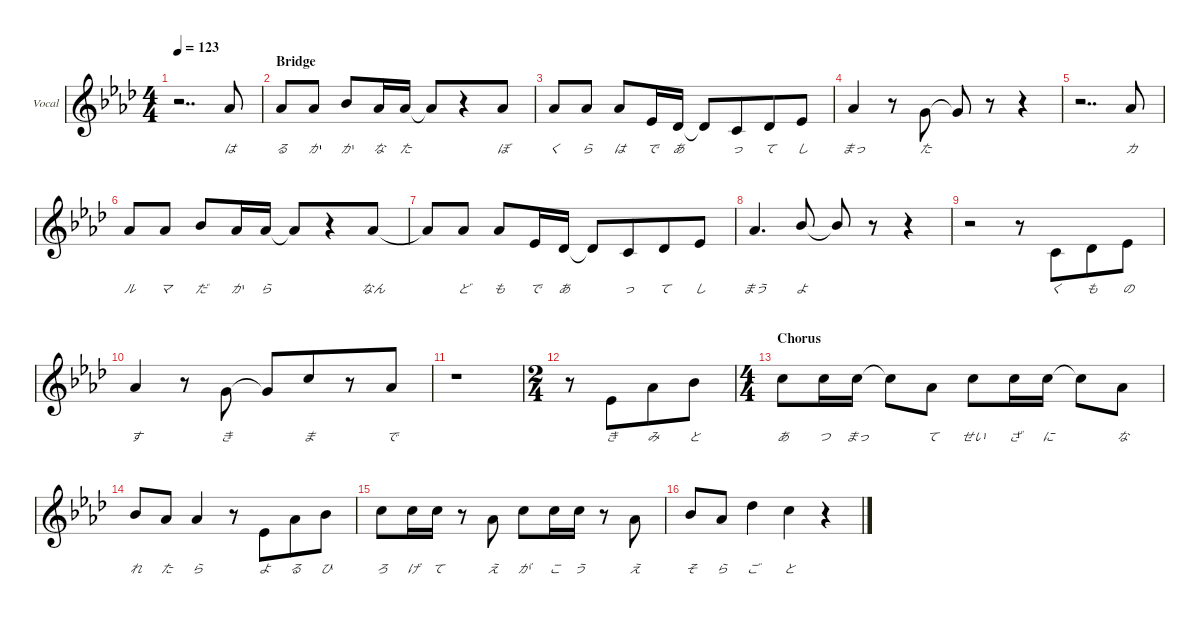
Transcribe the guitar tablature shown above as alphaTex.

\defaultSystemsLayout 4
\hideDynamics
\bracketExtendMode nobrackets
\firstSystemTrackNameOrientation horizontal
\track ("Vocal" "Vocal") {defaultSystemsLayout 4 mute instrument lead7fifths}
\staff {score}
\tuning (E4 B3 G3 D3 A2 E2)
\ts (4 4)
\tempo 123
\clef g2
\scale
0.232697
\ks ab
r.2{dd dy f beam Down} 4.1{acc b}.8{lyrics (0 "は") lyrics (1 "") lyrics (2 "") lyrics (3 "") lyrics (4 "") beam Up} |
\section ("" "Bridge")
\scale
0.300803 4.1{acc b}.8{lyrics (0 "る") lyrics (1 "") lyrics (2 "") lyrics (3 "") lyrics (4 "") beam Up} 4.1{acc b}.8{lyrics (0 "か") lyrics (1 "") lyrics (2 "") lyrics (3 "") lyrics (4 "") beam Up} 6.1{acc b}.8{lyrics (0 "か") lyrics (1 "") lyrics (2 "") lyrics (3 "") lyrics (4 "") beam Up} 4.1{acc b}.16{lyrics (0 "な") lyrics (1 "") lyrics (2 "") lyrics (3 "") lyrics (4 "") beam Up} 4.1{acc b}.16{lyrics (0 "た") lyrics (1 "") lyrics (2 "") lyrics (3 "") lyrics (4 "") beam Up} 4.1{t acc b}.8{beam Up beam merge} r.4{beam Down beam merge} 4.1{acc b}.8{lyrics (0 "ぼ") lyrics (1 "") lyrics (2 "") lyrics (3 "") lyrics (4 "") beam Up} |
\scale
0.23446 4.1{acc b}.8{lyrics (0 "く") lyrics (1 "") lyrics (2 "") lyrics (3 "") lyrics (4 "") beam Up} 4.1{acc b}.8{lyrics (0 "ら") lyrics (1 "") lyrics (2 "") lyrics (3 "") lyrics (4 "") beam Up} 4.1{acc b}.8{lyrics (0 "は") lyrics (1 "") lyrics (2 "") lyrics (3 "") lyrics (4 "") beam Up} 4.2{acc b}.16{lyrics (0 "で") lyrics (1 "") lyrics (2 "") lyrics (3 "") lyrics (4 "") beam Up} 2.2{acc b}.16{lyrics (0 "あ") lyrics (1 "") lyrics (2 "") lyrics (3 "") lyrics (4 "") beam Up} 2.2{t acc b}.8{beam Up beam merge} 1.2{acc forcenatural}.8{lyrics (0 "っ") lyrics (1 "") lyrics (2 "") lyrics (3 "") lyrics (4 "") beam Up beam merge} 2.2{acc b}.8{lyrics (0 "て") lyrics (1 "") lyrics (2 "") lyrics (3 "") lyrics (4 "") beam Up beam merge} 4.2{acc b}.8{lyrics (0 "し") lyrics (1 "") lyrics (2 "") lyrics (3 "") lyrics (4 "") beam Up} |
\scale
0.232039 4.1{acc b}.4{lyrics (0 "まっ") lyrics (1 "") lyrics (2 "") lyrics (3 "") lyrics (4 "") beam Up} r.8{beam Down} 3.1{acc forcenatural}.8{lyrics (0 "た") lyrics (1 "") lyrics (2 "") lyrics (3 "") lyrics (4 "") beam Up} 3.1{t acc forcenatural}.8{beam Up} r.8{beam Down} r.4{beam Down} |
\scale
0.232698 r.2{dd beam Down} 4.1{acc b}.8{lyrics (0 "カ") lyrics (1 "") lyrics (2 "") lyrics (3 "") lyrics (4 "") beam Up} |
\scale
0.300803 4.1{acc b}.8{lyrics (0 "ル") lyrics (1 "") lyrics (2 "") lyrics (3 "") lyrics (4 "") beam Up} 4.1{acc b}.8{lyrics (0 "マ") lyrics (1 "") lyrics (2 "") lyrics (3 "") lyrics (4 "") beam Up} 6.1{acc b}.8{lyrics (0 "だ") lyrics (1 "") lyrics (2 "") lyrics (3 "") lyrics (4 "") beam Up} 4.1{acc b}.16{lyrics (0 "か") lyrics (1 "") lyrics (2 "") lyrics (3 "") lyrics (4 "") beam Up} 4.1{acc b}.16{lyrics (0 "ら") lyrics (1 "") lyrics (2 "") lyrics (3 "") lyrics (4 "") beam Up} 4.1{t acc b}.8{beam Up beam merge} r.4{beam Down beam merge} 4.1{acc b}.8{lyrics (0 "なん") lyrics (1 "") lyrics (2 "") lyrics (3 "") lyrics (4 "") beam Up} |
\scale
0.234461 4.1{t acc b}.8{beam Up} 4.1{acc b}.8{lyrics (0 "ど") lyrics (1 "") lyrics (2 "") lyrics (3 "") lyrics (4 "") beam Up} 4.1{acc b}.8{lyrics (0 "も") lyrics (1 "") lyrics (2 "") lyrics (3 "") lyrics (4 "") beam Up} 4.2{acc b}.16{lyrics (0 "で") lyrics (1 "") lyrics (2 "") lyrics (3 "") lyrics (4 "") beam Up} 2.2{acc b}.16{lyrics (0 "あ") lyrics (1 "") lyrics (2 "") lyrics (3 "") lyrics (4 "") beam Up} 2.2{t acc b}.8{beam Up beam merge} 1.2{acc forcenatural}.8{lyrics (0 "っ") lyrics (1 "") lyrics (2 "") lyrics (3 "") lyrics (4 "") beam Up beam merge} 2.2{acc b}.8{lyrics (0 "て") lyrics (1 "") lyrics (2 "") lyrics (3 "") lyrics (4 "") beam Up beam merge} 4.2{acc b}.8{lyrics (0 "し") lyrics (1 "") lyrics (2 "") lyrics (3 "") lyrics (4 "") beam Up} |
\scale
0.232039 4.1{acc b}.4{d lyrics (0 "まう") lyrics (1 "") lyrics (2 "") lyrics (3 "") lyrics (4 "") beam Up} 6.1{acc b}.8{lyrics (0 "よ") lyrics (1 "") lyrics (2 "") lyrics (3 "") lyrics (4 "") beam Up} 6.1{t acc b}.8{beam Up} r.8{beam Down} r.4{beam Down} |
\scale
0.232697 r.2{beam Down} r.8{beam Down} 1.2{acc forcenatural}.8{lyrics (0 "く") lyrics (1 "") lyrics (2 "") lyrics (3 "") lyrics (4 "") beam Up beam merge} 2.2{acc b}.8{lyrics (0 "も") lyrics (1 "") lyrics (2 "") lyrics (3 "") lyrics (4 "") beam Up beam merge} 4.2{acc b}.8{lyrics (0 "の") lyrics (1 "") lyrics (2 "") lyrics (3 "") lyrics (4 "") beam Up} |
\scale
0.374245 4.1{acc b}.4{lyrics (0 "す") lyrics (1 "") lyrics (2 "") lyrics (3 "") lyrics (4 "") beam Up} r.8{beam Down} 3.1{acc forcenatural}.8{lyrics (0 "き") lyrics (1 "") lyrics (2 "") lyrics (3 "") lyrics (4 "") beam Up} 3.1{t acc forcenatural}.8{beam Up} 8.1{acc forcenatural}.8{lyrics (0 "ま") lyrics (1 "") lyrics (2 "") lyrics (3 "") lyrics (4 "") beam Up beam merge} r.8{beam Up beam merge} 4.1{acc b}.8{lyrics (0 "で") lyrics (1 "") lyrics (2 "") lyrics (3 "") lyrics (4 "") beam Up} |
\scale
0.302274 r.1{beam Down} |
\ts (2 4)
\beaming (8 2 2)
\scale
0.323481 r.8{beam Down} 4.2{acc b}.8{lyrics (0 "き") lyrics (1 "") lyrics (2 "") lyrics (3 "") lyrics (4 "") beam Up beam merge} 4.1{acc b}.8{lyrics (0 "み") lyrics (1 "") lyrics (2 "") lyrics (3 "") lyrics (4 "") beam Up beam merge} 6.1{acc b}.8{lyrics (0 "と") lyrics (1 "") lyrics (2 "") lyrics (3 "") lyrics (4 "") beam Up} |
\ts (4 4)
\beaming (8 2 2 2 2)
\section ("" "Chorus")
\scale
0.300803 8.1{acc forcenatural}.8{lyrics (0 "あ") lyrics (1 "") lyrics (2 "") lyrics (3 "") lyrics (4 "") beam Down} 8.1{acc forcenatural}.16{lyrics (0 "つ") lyrics (1 "") lyrics (2 "") lyrics (3 "") lyrics (4 "") beam Down} 8.1{acc forcenatural}.16{lyrics (0 "まっ") lyrics (1 "") lyrics (2 "") lyrics (3 "") lyrics (4 "") beam Down} 8.1{t acc forcenatural}.8{beam Down} 4.1{acc b}.8{lyrics (0 "て") lyrics (1 "") lyrics (2 "") lyrics (3 "") lyrics (4 "") beam Down} 8.1{acc forcenatural}.8{lyrics (0 "せい") lyrics (1 "") lyrics (2 "") lyrics (3 "") lyrics (4 "") beam Down} 8.1{acc forcenatural}.16{lyrics (0 "ざ") lyrics (1 "") lyrics (2 "") lyrics (3 "") lyrics (4 "") beam Down} 8.1{acc forcenatural}.16{lyrics (0 "に") lyrics (1 "") lyrics (2 "") lyrics (3 "") lyrics (4 "") beam Down} 8.1{t acc forcenatural}.8{beam Down} 4.1{acc b}.8{lyrics (0 "な") lyrics (1 "") lyrics (2 "") lyrics (3 "") lyrics (4 "") beam Down} |
\scale
0.234461 6.1{acc b}.8{lyrics (0 "れ") lyrics (1 "") lyrics (2 "") lyrics (3 "") lyrics (4 "") beam Up} 4.1{acc b}.8{lyrics (0 "た") lyrics (1 "") lyrics (2 "") lyrics (3 "") lyrics (4 "") beam Up} 4.1{acc b}.4{lyrics (0 "ら") lyrics (1 "") lyrics (2 "") lyrics (3 "") lyrics (4 "") beam Up} r.8{beam Down beam merge} 4.2{acc b}.8{lyrics (0 "よ") lyrics (1 "") lyrics (2 "") lyrics (3 "") lyrics (4 "") beam Up beam merge} 4.1{acc b}.8{lyrics (0 "る") lyrics (1 "") lyrics (2 "") lyrics (3 "") lyrics (4 "") beam Up beam merge} 6.1{acc b}.8{lyrics (0 "ひ") lyrics (1 "") lyrics (2 "") lyrics (3 "") lyrics (4 "") beam Up} |
\scale
0.232039 8.1{acc forcenatural}.8{lyrics (0 "ろ") lyrics (1 "") lyrics (2 "") lyrics (3 "") lyrics (4 "") beam Down} 8.1{acc forcenatural}.16{lyrics (0 "げ") lyrics (1 "") lyrics (2 "") lyrics (3 "") lyrics (4 "") beam Down} 8.1{acc forcenatural}.16{lyrics (0 "て") lyrics (1 "") lyrics (2 "") lyrics (3 "") lyrics (4 "") beam Down} r.8{beam Down} 4.1{acc b}.8{lyrics (0 "え") lyrics (1 "") lyrics (2 "") lyrics (3 "") lyrics (4 "") beam Up} 8.1{acc forcenatural}.8{lyrics (0 "が") lyrics (1 "") lyrics (2 "") lyrics (3 "") lyrics (4 "") beam Down} 8.1{acc forcenatural}.16{lyrics (0 "こ") lyrics (1 "") lyrics (2 "") lyrics (3 "") lyrics (4 "") beam Down} 8.1{acc forcenatural}.16{lyrics (0 "う") lyrics (1 "") lyrics (2 "") lyrics (3 "") lyrics (4 "") beam Down} r.8{beam Down} 4.1{acc b}.8{lyrics (0 "え") lyrics (1 "") lyrics (2 "") lyrics (3 "") lyrics (4 "") beam Up} |
\scale
0.232697 6.1{acc b}.8{lyrics (0 "そ") lyrics (1 "") lyrics (2 "") lyrics (3 "") lyrics (4 "") beam Up} 4.1{acc b}.8{lyrics (0 "ら") lyrics (1 "") lyrics (2 "") lyrics (3 "") lyrics (4 "") beam Up} 9.1{acc b}.4{lyrics (0 "ご") lyrics (1 "") lyrics (2 "") lyrics (3 "") lyrics (4 "") beam Down} 8.1{acc forcenatural}.4{lyrics (0 "と") lyrics (1 "") lyrics (2 "") lyrics (3 "") lyrics (4 "") beam Down} r.4{beam Down}
